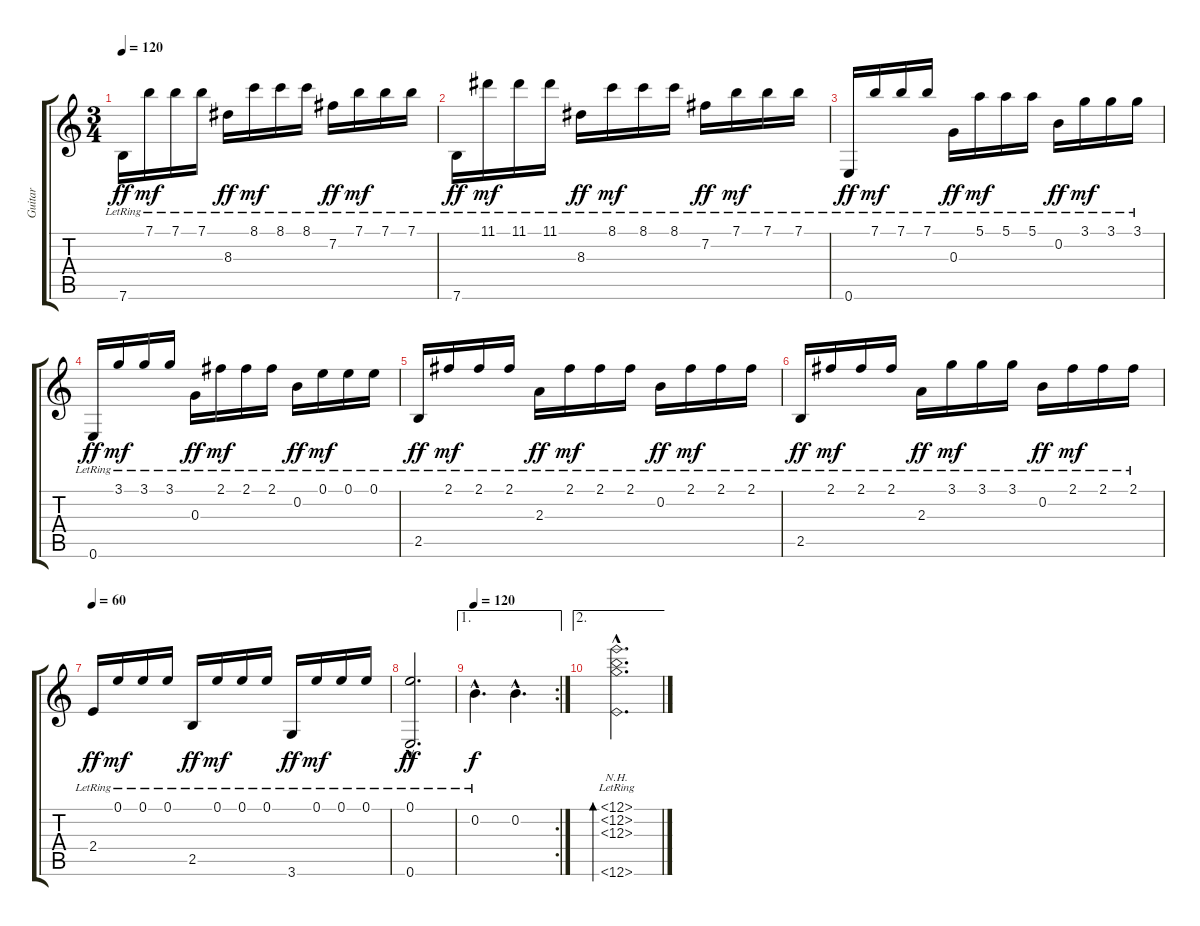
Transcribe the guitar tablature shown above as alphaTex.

\track ("Guitar" "Guitar") {instrument acousticguitarnylon}
\staff {score tabs}
\tuning (E4 B3 G3 D3 A2 E2) {hide}
\ts (3 4)
\tempo 120
\clef g2
\ks c
7.6{lr}.16{dy ff} 7.1{lr}.16{dy mf} 7.1{lr}.16 7.1{lr}.16 8.3{lr}.16{dy ff} 8.1{lr}.16{dy mf} 8.1{lr}.16 8.1{lr}.16 7.2{lr}.16{dy ff} 7.1{lr}.16{dy mf} 7.1{lr}.16 7.1{lr}.16 |
7.6{lr}.16{dy ff} 11.1{lr}.16{dy mf} 11.1{lr}.16 11.1{lr}.16 8.3{lr}.16{dy ff} 8.1{lr}.16{dy mf} 8.1{lr}.16 8.1{lr}.16 7.2{lr}.16{dy ff} 7.1{lr}.16{dy mf} 7.1{lr}.16 7.1{lr}.16 |
0.6{lr}.16{dy ff} 7.1{lr}.16{dy mf} 7.1{lr}.16 7.1{lr}.16 0.3{lr}.16{dy ff} 5.1{lr}.16{dy mf} 5.1{lr}.16 5.1{lr}.16 0.2{lr}.16{dy ff} 3.1{lr}.16{dy mf} 3.1{lr}.16 3.1{lr}.16 |
0.6{lr}.16{dy ff} 3.1{lr}.16{dy mf} 3.1{lr}.16 3.1{lr}.16 0.3{lr}.16{dy ff} 2.1{lr}.16{dy mf} 2.1{lr}.16 2.1{lr}.16 0.2{lr}.16{dy ff} 0.1{lr}.16{dy mf} 0.1{lr}.16 0.1{lr}.16 |
2.5{lr}.16{dy ff} 2.1{lr}.16{dy mf} 2.1{lr}.16 2.1{lr}.16 2.3{lr}.16{dy ff} 2.1{lr}.16{dy mf} 2.1{lr}.16 2.1{lr}.16 0.2{lr}.16{dy ff} 2.1{lr}.16{dy mf} 2.1{lr}.16 2.1{lr}.16 |
2.5{lr}.16{dy ff} 2.1{lr}.16{dy mf} 2.1{lr}.16 2.1{lr}.16 2.3{lr}.16{dy ff} 3.1{lr}.16{dy mf} 3.1{lr}.16 3.1{lr}.16 0.2{lr}.16{dy ff} 2.1{lr}.16{dy mf} 2.1{lr}.16 2.1{lr}.16 |
\tempo 60
2.4{lr}.16{dy ff} 0.1{lr}.16{dy mf} 0.1{lr}.16 0.1{lr}.16 2.5{lr}.16{dy ff} 0.1{lr}.16{dy mf} 0.1{lr}.16 0.1{lr}.16 3.6{lr}.16{dy ff} 0.1{lr}.16{dy mf} 0.1{lr}.16 0.1{lr}.16 |
(0.1{hac lr} 0.6{hac lr}).2{d dy ff} |
\ae 1
\rc 2
\tempo 120
0.2{hac lr}.4{d dy f} 0.2{hac}.4{d} |
\ae 2
(12.1{nh hac lr} 12.2{nh hac lr} 12.3{nh hac lr} 12.6{nh hac lr}).2{d bd 480}
